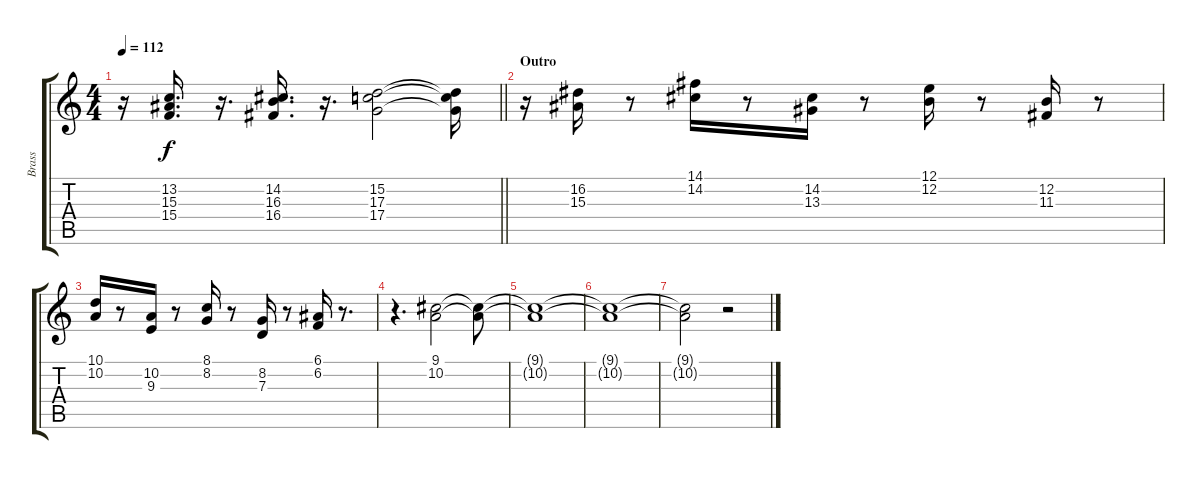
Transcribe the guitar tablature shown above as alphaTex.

\track ("Brass" "Brass") {instrument brasssection}
\staff {score tabs}
\tuning (E4 B3 G3 D3 A2 E2) {hide}
\ts (4 4)
\tempo 112
\clef g2
\barLineRight lightlight
\ks c
r.16{dy f} (13.2 15.3 15.4).16{d} r.16{d} (14.2 16.3 16.4).16{d} r.16{d} (15.2 17.3 17.4).2 (15.2{t} 17.3{t} 17.4{t}).16 |
\section ("" "Outro")
r.16 (16.2 15.3).16 r.8 (14.1 14.2).16 r.8 (14.2 13.3).16 r.8 (12.1 12.2).16 r.8 (12.2 11.3).16 r.8 |
(10.1 10.2).16 r.8 (10.2 9.3).16 r.8 (8.1 8.2).16 r.8 (8.2 7.3).16 r.8 (6.1 6.2).16 r.8{d} |
r.4{d} (9.1 10.2).2 (9.1{t} 10.2{t}).8 |
(9.1{t} 10.2{t}).1 |
(9.1{t} 10.2{t}).1 |
(9.1{t} 10.2{t}).2 r.2
